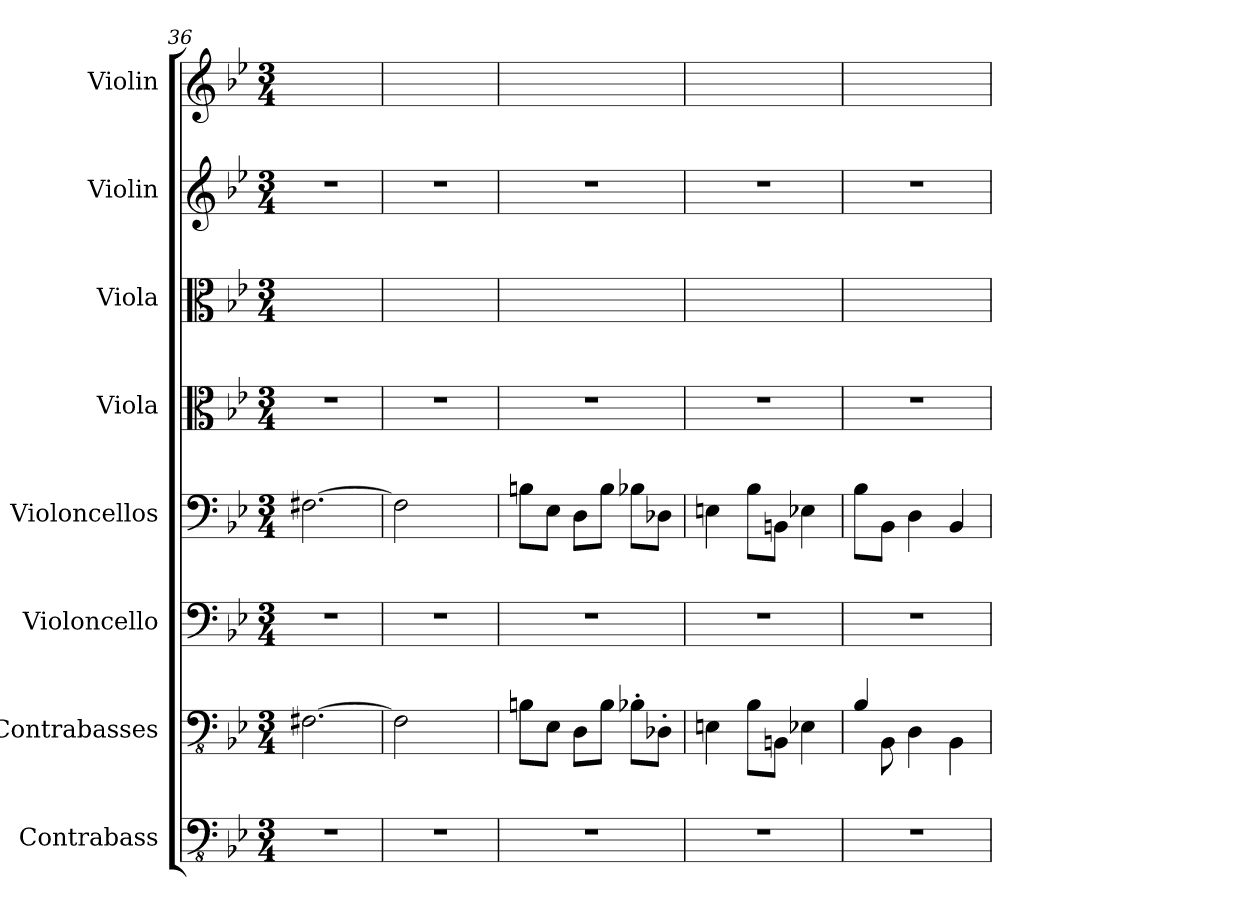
**kern	**kern	**kern	**kern	**kern	**kern	**kern	**kern
*part8	*part7	*part6	*part5	*part4	*part3	*part2	*part1
*staff8	*staff7	*staff6	*staff5	*staff4	*staff3	*staff2	*staff1
*I"Contrabass	*I"Contrabasses	*I"Violoncello	*I"Violoncellos	*I"Viola	*I"Viola	*I"Violin	*I"Violin
*I'Cb.	*I'Cbs.	*I'Vc.	*I'Vcs.	*I'Vla.	*I'Vla.	*I'Vln.	*I'Vln.
*clefFv4	*clefFv4	*clefF4	*clefF4	*clefC3	*clefC3	*clefG2	*clefG2
*ITrd7c12	*	*	*	*	*	*	*
*k[b-e-]	*k[b-e-]	*k[b-e-]	*k[b-e-]	*k[b-e-]	*k[b-e-]	*k[b-e-]	*k[b-e-]
*M3/4	*M3/4	*M3/4	*M3/4	*M3/4	*M3/4	*M3/4	*M3/4
=36	=36	=36	=36	=36	=36	=36	=36
2.r	[2.FF#X\	2.r	[2.F#X\	2.r	2.ryy	2.r	2.ryy
=37	=37	=37	=37	=37	=37	=37	=37
2.r	2FF#\]	2.r	2F#\]	2.r	2.ryy	2.r	2.ryy
.	4ryy	.	4ryy	.	.	.	.
=38	=38	=38	=38	=38	=38	=38	=38
2.r	8BBn\L	2.r	8Bn\L	2.r	2.ryy	2.r	2.ryy
.	8EE-\J	.	8E-\J	.	.	.	.
.	8DD\L	.	8D\L	.	.	.	.
.	8BB\J	.	8B\J	.	.	.	.
.	8BB-X'\L	.	8B-X\L	.	.	.	.
.	8DD-X'\J	.	8D-X\J	.	.	.	.
=39	=39	=39	=39	=39	=39	=39	=39
2.r	4EEn\	2.r	4En\	2.r	2.ryy	2.r	2.ryy
.	8BB-\L	.	8B-\L	.	.	.	.
.	8BBBn\J	.	8BBn\J	.	.	.	.
.	4EE-X\	.	4E-X\	.	.	.	.
=40	=40	=40	=40	=40	=40	=40	=40
*	*^	*	*	*	*	*	*
2.r	4BB-/	8ryy	2.r	8B-\L	2.r	2.ryy	2.r	2.ryy
.	.	8BBB-\	.	8BB-\J	.	.	.	.
.	4ryy	4DD\	.	4D\	.	.	.	.
.	4ryy	4BBB-\	.	4BB-/	.	.	.	.
*	*v	*v	*	*	*	*	*	*
=	=	=	=	=	=	=	=
*-	*-	*-	*-	*-	*-	*-	*-
